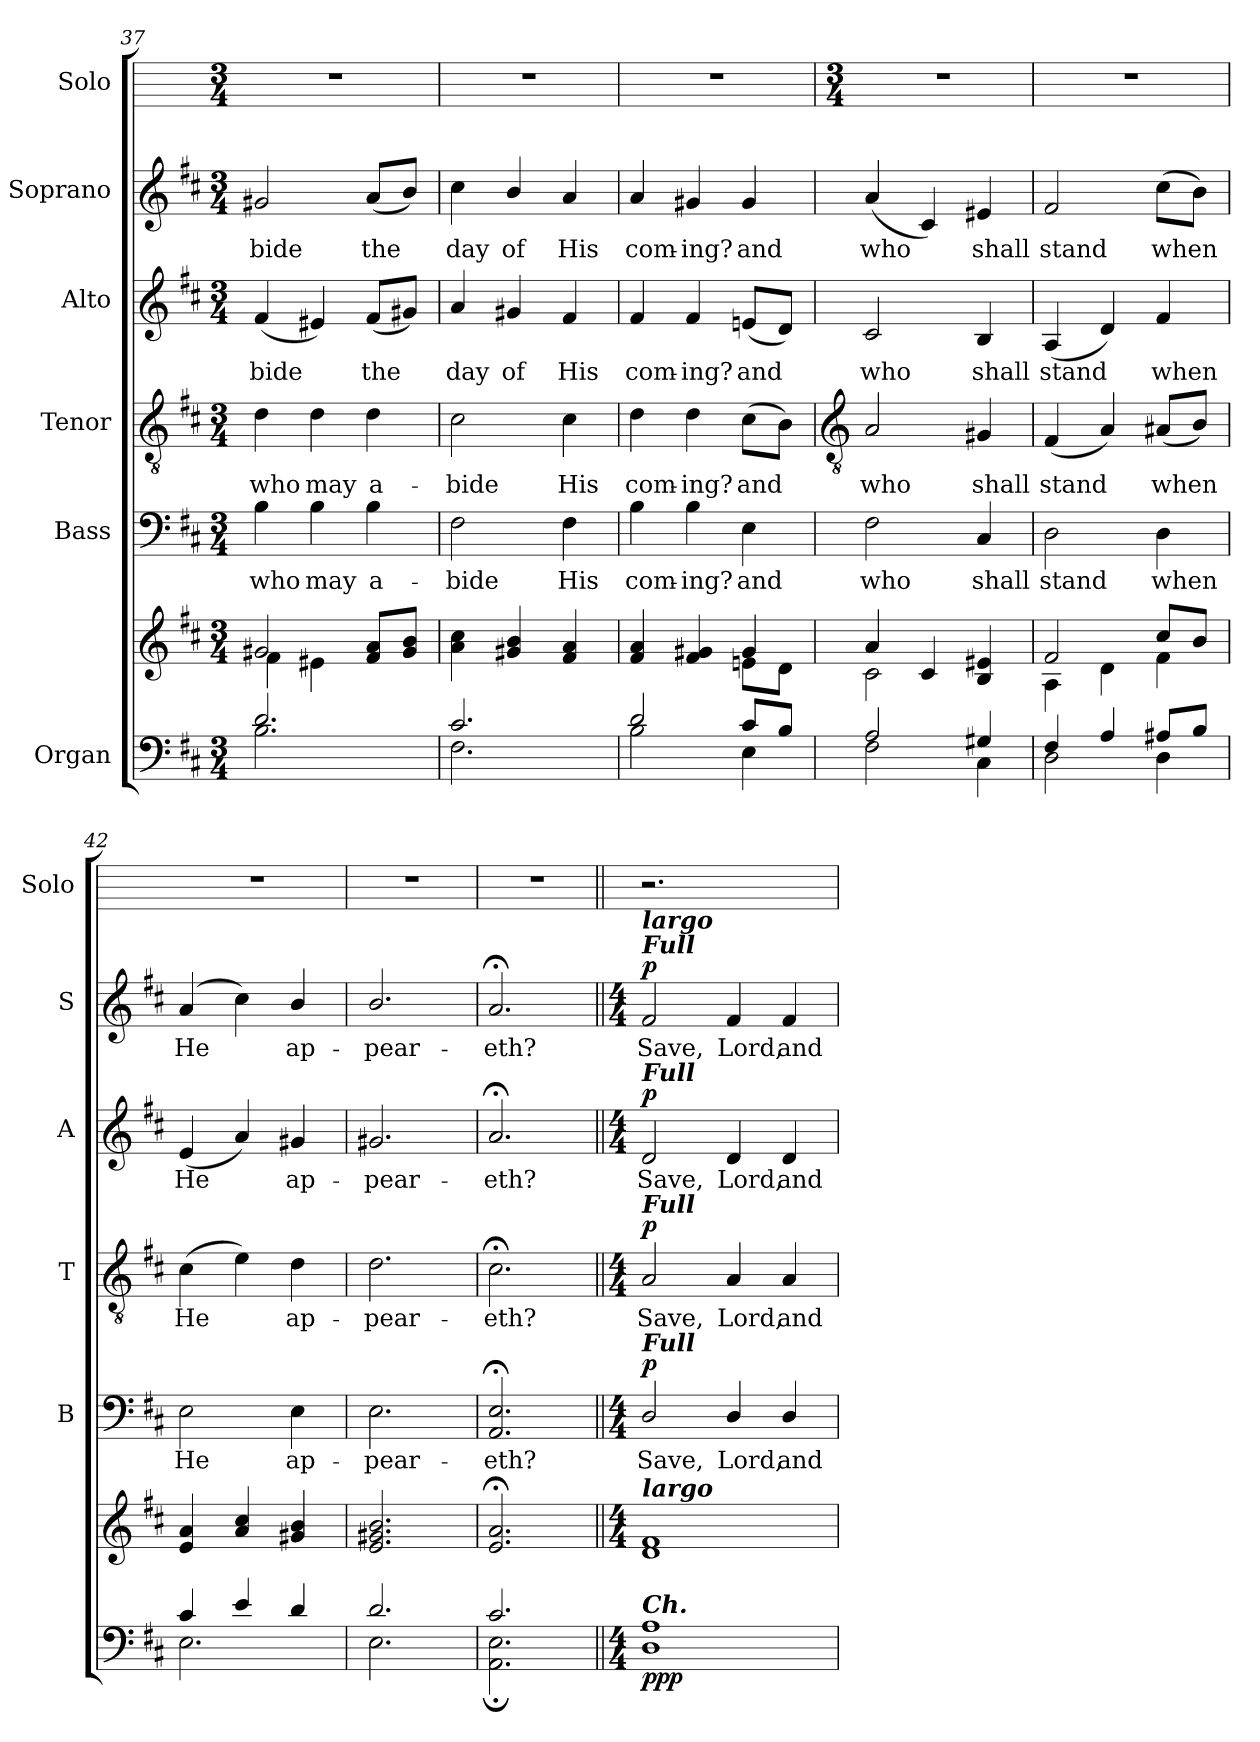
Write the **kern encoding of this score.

**kern	**kern	**dynam	**kern	**text	**dynam	**kern	**text	**dynam	**kern	**text	**dynam	**kern	**text	**dynam	**kern
*part6	*part6	*part6	*part5	*part5	*part5	*part4	*part4	*part4	*part3	*part3	*part3	*part2	*part2	*part2	*part1
*staff7	*staff6	*staff6/7	*staff5	*staff5	*staff5	*staff4	*staff4	*staff4	*staff3	*staff3	*staff3	*staff2	*staff2	*staff2	*staff1
*I"Organ	*	*	*I"Bass	*	*	*I"Tenor	*	*	*I"Alto	*	*	*I"Soprano	*	*	*I"Solo
*	*	*	*I'B	*	*	*I'T	*	*	*I'A	*	*	*I'S	*	*	*I'Solo
*clefF4	*clefG2	*	*clefF4	*	*	*clefGv2	*	*	*clefG2	*	*	*clefG2	*	*	*
*k[f#c#]	*k[f#c#]	*	*k[f#c#]	*	*	*k[f#c#]	*	*	*k[f#c#]	*	*	*k[f#c#]	*	*	*
*D:	*D:	*	*D:	*	*	*D:	*	*	*D:	*	*	*D:	*	*	*
*M3/4	*M3/4	*	*M3/4	*	*	*M3/4	*	*	*M3/4	*	*	*M3/4	*	*	*M3/4
=37	=37	=37	=37	=37	=37	=37	=37	=37	=37	=37	=37	=37	=37	=37	=37
*^	*^	*	*	*	*	*	*	*	*	*	*	*	*	*	*
!	!	!	!	!	!	!LO:LY:b	!	!	!LO:LY:b	!	!	!LO:LY:b	!	!	!LO:LY:b	!	!
2.d/	2.B\	2g#X/	4f#\	.	4B	who	.	4d	who	.	(<4f#	-bide	.	2g#X	-bide	.	2.r
!	!	!	!	!	!	!LO:LY:b	!	!	!LO:LY:b	!	!	!	!	!	!	!	!
.	.	.	4e#X\	.	4B	may	.	4d	may	.	4e#X)	.	.	.	.	.	.
!	!	!	!	!	!	!LO:LY:b	!	!	!LO:LY:b	!	!	!LO:LY:b	!	!	!LO:LY:b	!	!
.	.	8f#/ 8a/L	4ryy	.	4B	a-	.	4d	a-	.	(<8f#L	the	.	(<8aL	the	.	.
.	.	8g#/ 8b/J	.	.	.	.	.	.	.	.	8g#XJ)	.	.	8bJ)	.	.	.
=38	=38	=38	=38	=38	=38	=38	=38	=38	=38	=38	=38	=38	=38	=38	=38	=38	=38
!	!	!	!	!	!	!LO:LY:b	!	!	!LO:LY:b	!	!	!LO:LY:b	!	!	!LO:LY:b	!	!
2.c#/	2.F#\	4a\ 4cc#\	2.ryy	.	2F#	-bide	.	2c#	-bide	.	4a	day	.	4cc#	day	.	2.r
!	!	!	!	!	!	!	!	!	!	!	!	!LO:LY:b	!	!	!LO:LY:b	!	!
.	.	4g#X/ 4b/	.	.	.	.	.	.	.	.	4g#X	of	.	4b/	of	.	.
!	!	!	!	!	!	!LO:LY:b	!	!	!LO:LY:b	!	!	!LO:LY:b	!	!	!LO:LY:b	!	!
.	.	4f#/ 4a/	.	.	4F#	His	.	4c#	His	.	4f#	His	.	4a	His	.	.
=39	=39	=39	=39	=39	=39	=39	=39	=39	=39	=39	=39	=39	=39	=39	=39	=39	=39
!	!	!	!	!	!	!LO:LY:b	!	!	!LO:LY:b	!	!	!LO:LY:b	!	!	!LO:LY:b	!	!
2d/	2B\	4f#/ 4a/	2ryy	.	4B	com-	.	4d	com-	.	4f#	com-	.	4a	com-	.	2.r
!	!	!	!	!	!	!LO:LY:b	!	!	!LO:LY:b	!	!	!LO:LY:b	!	!	!LO:LY:b	!	!
.	.	4f#/ 4g#X/	.	.	4B	-ing?	.	4d	-ing?	.	4f#	-ing?	.	4g#X	-ing?	.	.
!	!	!	!	!	!	!LO:LY:b	!	!	!LO:LY:b	!	!	!LO:LY:b	!	!	!LO:LY:b	!	!
8c#/L	4E\	4g#/	8en\L	.	4E	and	.	(>8c#L	and	.	(<8enL	and	.	4g#	and	.	.
8B/J	.	.	8d\J	.	.	.	.	8BJ)	.	.	8dJ)	.	.	.	.	.	.
!!LO:LB:g=z
=40	=40	=40	=40	=40	=40	=40	=40	=40	=40	=40	=40	=40	=40	=40	=40	=40	=40
*	*	*	*	*	*	*	*	*clefGv2	*	*	*	*	*	*	*	*	*
*	*	*	*	*	*	*	*	*	*	*	*	*	*	*	*	*	*M3/4
!	!	!	!	!	!	!LO:LY:b	!	!	!LO:LY:b	!	!	!LO:LY:b	!	!	!LO:LY:b	!	!
2A/	2F#\	4a/	2c#\	.	2F#	who	.	2A	who	.	2c#	who	.	(<4a	who	.	2.r
.	.	4c#/	.	.	.	.	.	.	.	.	.	.	.	4c#)	.	.	.
!	!	!	!	!	!	!LO:LY:b	!	!	!LO:LY:b	!	!	!LO:LY:b	!	!	!LO:LY:b	!	!
4G#X/	4C#\	4B/ 4e#X/	4ryy	.	4C#	shall	.	4G#X	shall	.	4B	shall	.	4e#X	shall	.	.
=41	=41	=41	=41	=41	=41	=41	=41	=41	=41	=41	=41	=41	=41	=41	=41	=41	=41
!	!	!	!	!	!	!LO:LY:b	!	!	!LO:LY:b	!	!	!LO:LY:b	!	!	!LO:LY:b	!	!
4F#/	2D\	2f#/	4A\	.	2D	stand	.	(<4F#	stand	.	(<4A	stand	.	2f#	stand	.	2.r
4A/	.	.	4d\	.	.	.	.	4A)	.	.	4d)	.	.	.	.	.	.
!	!	!	!	!	!	!LO:LY:b	!	!	!LO:LY:b	!	!	!LO:LY:b	!	!	!LO:LY:b	!	!
8A#X/L	4D\	8cc#/L	4f#\	.	4D	when	.	(<8A#XL	when	.	4f#	when	.	(>8cc#L	when	.	.
8B/J	.	8b/J	.	.	.	.	.	8BJ)	.	.	.	.	.	8bJ)	.	.	.
=42	=42	=42	=42	=42	=42	=42	=42	=42	=42	=42	=42	=42	=42	=42	=42	=42	=42
!	!	!	!	!	!	!LO:LY:b	!	!	!LO:LY:b	!	!	!LO:LY:b	!	!	!LO:LY:b	!	!
4c#/	2.E\	4e/ 4a/	2.ryy	.	2E	He	.	(>4c#	He	.	(<4e	He	.	(<4a	He	.	2.r
4e/	.	4a/ 4cc#/	.	.	.	.	.	4e)	.	.	4a)	.	.	4cc#)	.	.	.
!	!	!	!	!	!	!LO:LY:b	!	!	!LO:LY:b	!	!	!LO:LY:b	!	!	!LO:LY:b	!	!
4d/	.	4g#X/ 4b/	.	.	4E	ap-	.	4d	ap-	.	4g#X	ap-	.	4b/	ap-	.	.
=43	=43	=43	=43	=43	=43	=43	=43	=43	=43	=43	=43	=43	=43	=43	=43	=43	=43
!	!	!	!	!	!	!LO:LY:b	!	!	!LO:LY:b	!	!	!LO:LY:b	!	!	!LO:LY:b	!	!
2.d/	2.E\	2.e/ 2.g#X/ 2.b/	2.ryy	.	2.E	-pear-	.	2.d	-pear-	.	2.g#X	-pear-	.	2.b/	-pear-	.	2.r
=44	=44	=44	=44	=44	=44	=44	=44	=44	=44	=44	=44	=44	=44	=44	=44	=44	=44
!	!	!	!	!	!	!LO:LY:b	!	!	!LO:LY:b	!	!	!LO:LY:b	!	!	!LO:LY:b	!	!
2.c#/	2.AA\; 2.E\;	2.e/;< 2.a/;<	2.ryy	.	2.AA;< 2.E;<	-eth?	.	2.c#;<	-eth?	.	2.a;<	-eth?	.	2.a;<	-eth?	.	2.r
=45||	=45||	=45||	=45||	=45||	=45||	=45||	=45||	=45||	=45||	=45||	=45||	=45||	=45||	=45||	=45||	=45||	=45||
*M4/4	*	*M4/4	*	*	*M4/4	*	*	*M4/4	*	*	*M4/4	*	*	*M4/4	*	*	*
*	*	*MM60	*	*	*	*	*	*	*	*	*	*	*	*	*	*	*
!	!	!	!	!	!	!	!	!	!	!	!	!	!	!LO:TX:a:Bi:t=Full	!	!	!
!	!	!	!	!	!	!	!	!	!	!	!	!	!	!LO:TX:a:Bi:t=largo	!	!	!
!	!	!	!	!	!	!	!	!	!	!	!LO:TX:a:Bi:t=Full	!	!	!	!	!	!
!	!	!	!	!	!	!	!	!LO:TX:a:Bi:t=Full	!	!	!	!	!	!	!	!	!
!	!	!	!	!	!LO:TX:a:Bi:t=Full	!	!	!	!	!	!	!	!	!	!	!	!
!	!	!LO:TX:a:Bi:t=largo	!	!	!	!	!	!	!	!	!	!	!	!	!	!	!
!LO:TX:a:Bi:t=Ch.	!	!	!	!	!	!	!	!	!	!	!	!	!	!	!	!	!
!	!	!	!	!LO:DY:b=2	!	!LO:LY:b	!	!	!LO:LY:b	!	!	!LO:LY:b	!	!	!LO:LY:b	!	!
!	!	!	!	!LO:DY:n=1:b=2	!	!	!	!	!	!	!	!	!	!	!	!	!
!	!	!	!	!LO:DY:n=2:b	!	!	!LO:DY:b	!	!	!LO:DY:b	!	!	!LO:DY:b	!	!	!LO:DY:b	!
1A/	1D/	1d/ 1f#/	1ryy	p p p	2D/	Save,	p	2A	Save,	p	2d	Save,	p	2f#	Save,	p	2.r
!	!	!	!	!	!	!LO:LY:b	!	!	!LO:LY:b	!	!	!LO:LY:b	!	!	!LO:LY:b	!	!
.	.	.	.	.	4D/	Lord,	.	4A	Lord,	.	4d	Lord,	.	4f#	Lord,	.	.
!	!	!	!	!	!	!LO:LY:b	!	!	!LO:LY:b	!	!	!LO:LY:b	!	!	!LO:LY:b	!	!
.	.	.	.	.	4D/	and	.	4A	and	.	4d	and	.	4f#	and	.	4ryy
*v	*v	*	*	*	*	*	*	*	*	*	*	*	*	*	*	*	*
*	*v	*v	*	*	*	*	*	*	*	*	*	*	*	*	*	*
=	=	=	=	=	=	=	=	=	=	=	=	=	=	=	=
*-	*-	*-	*-	*-	*-	*-	*-	*-	*-	*-	*-	*-	*-	*-	*-
